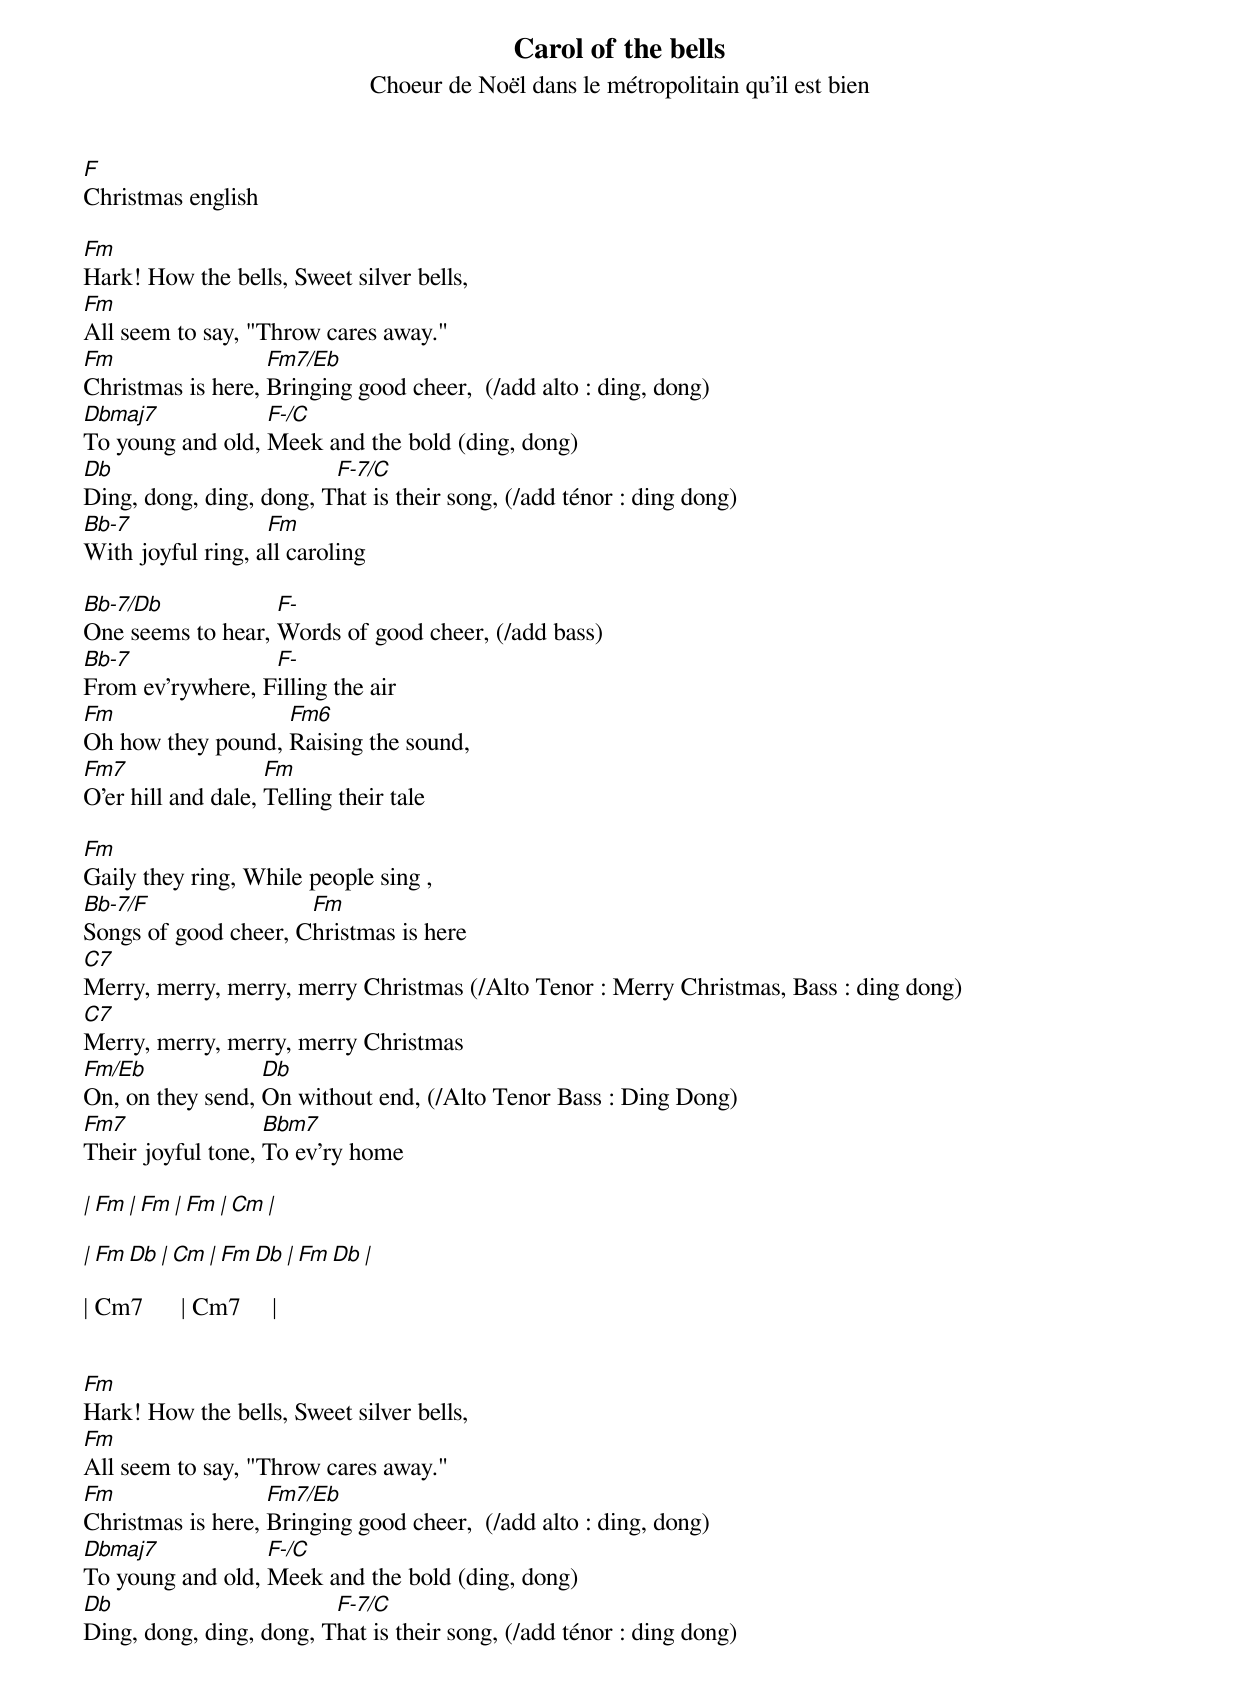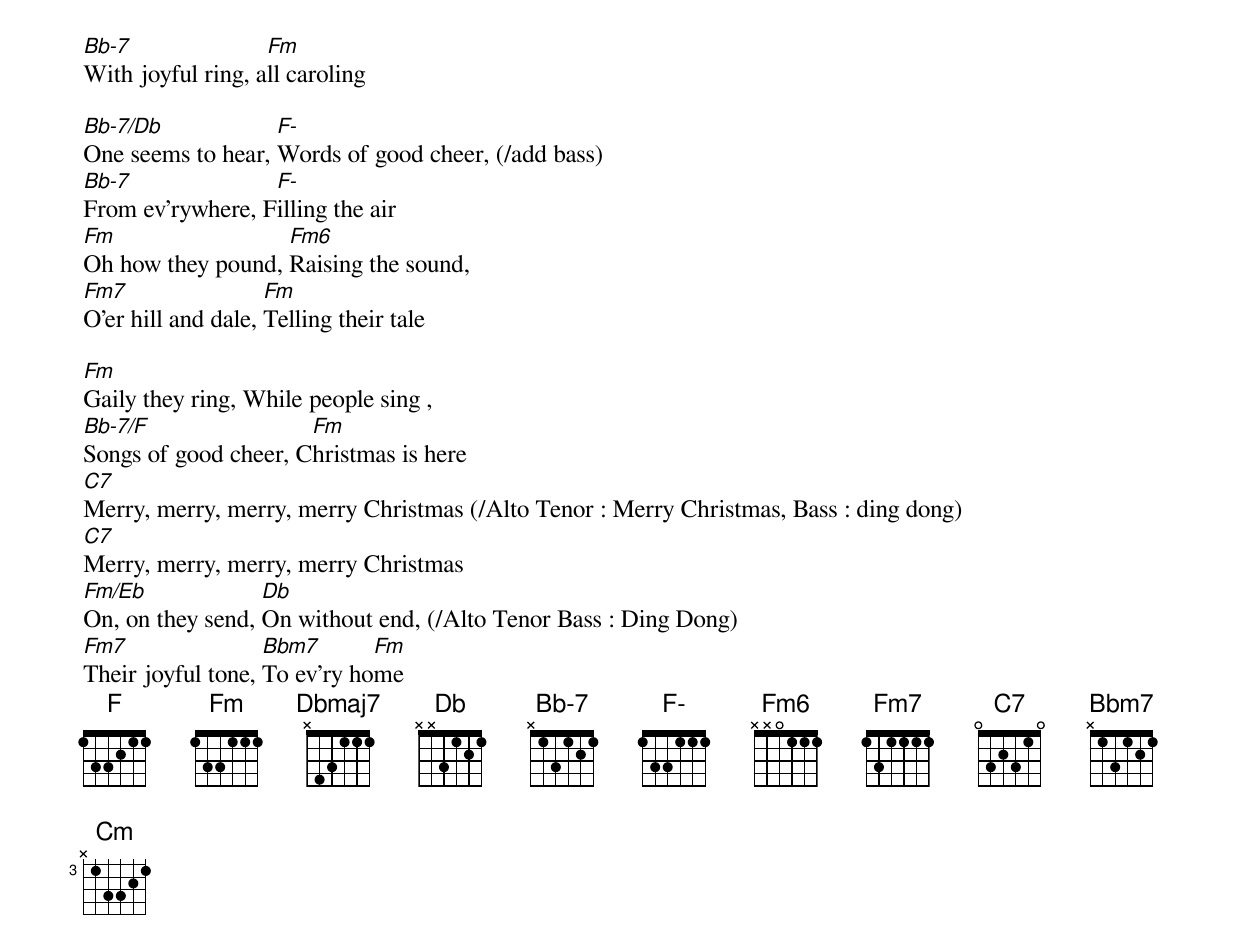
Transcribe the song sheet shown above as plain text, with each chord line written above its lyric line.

Carol of the bells
Choeur de Noël dans le métropolitain qu'il est bien
F
Christmas english

Fm
Hark! How the bells, Sweet silver bells,
Fm
All seem to say, "Throw cares away."
Fm                 Fm7/Eb
Christmas is here, Bringing good cheer,  (/add alto : ding, dong)
Dbmaj7            F-/C
To young and old, Meek and the bold (ding, dong)
Db                       F-7/C
Ding, dong, ding, dong, That is their song, (/add ténor : ding dong)
Bb-7               Fm
With joyful ring, all caroling

Bb-7/Db            F-
One seems to hear, Words of good cheer, (/add bass)
Bb-7              F-
From ev'rywhere, Filling the air
Fm                 Fm6
Oh how they pound, Raising the sound,
Fm7                 Fm
O'er hill and dale, Telling their tale

Fm
Gaily they ring, While people sing ,
Bb-7/F                Fm
Songs of good cheer, Christmas is here
C7
Merry, merry, merry, merry Christmas (/Alto Tenor : Merry Christmas, Bass : ding dong)
C7
Merry, merry, merry, merry Christmas
Fm/Eb             Db
On, on they send, On without end, (/Alto Tenor Bass : Ding Dong)
Fm7                Bbm7
Their joyful tone, To ev'ry home

| Fm       | Fm     | Fm       | Cm      |

| Fm   Db  | Cm     | Fm   Db  | Fm   Db |

| Cm7      | Cm7     |


Fm
Hark! How the bells, Sweet silver bells,
Fm
All seem to say, "Throw cares away."
Fm                 Fm7/Eb
Christmas is here, Bringing good cheer,  (/add alto : ding, dong)
Dbmaj7            F-/C
To young and old, Meek and the bold (ding, dong)
Db                       F-7/C
Ding, dong, ding, dong, That is their song, (/add ténor : ding dong)
Bb-7               Fm
With joyful ring, all caroling

Bb-7/Db            F-
One seems to hear, Words of good cheer, (/add bass)
Bb-7              F-
From ev'rywhere, Filling the air
Fm                 Fm6
Oh how they pound, Raising the sound,
Fm7                 Fm
O'er hill and dale, Telling their tale

Fm
Gaily they ring, While people sing ,
Bb-7/F                Fm
Songs of good cheer, Christmas is here
C7
Merry, merry, merry, merry Christmas (/Alto Tenor : Merry Christmas, Bass : ding dong)
C7
Merry, merry, merry, merry Christmas
Fm/Eb             Db
On, on they send, On without end, (/Alto Tenor Bass : Ding Dong)
Fm7                Bbm7       Fm
Their joyful tone, To ev'ry home
